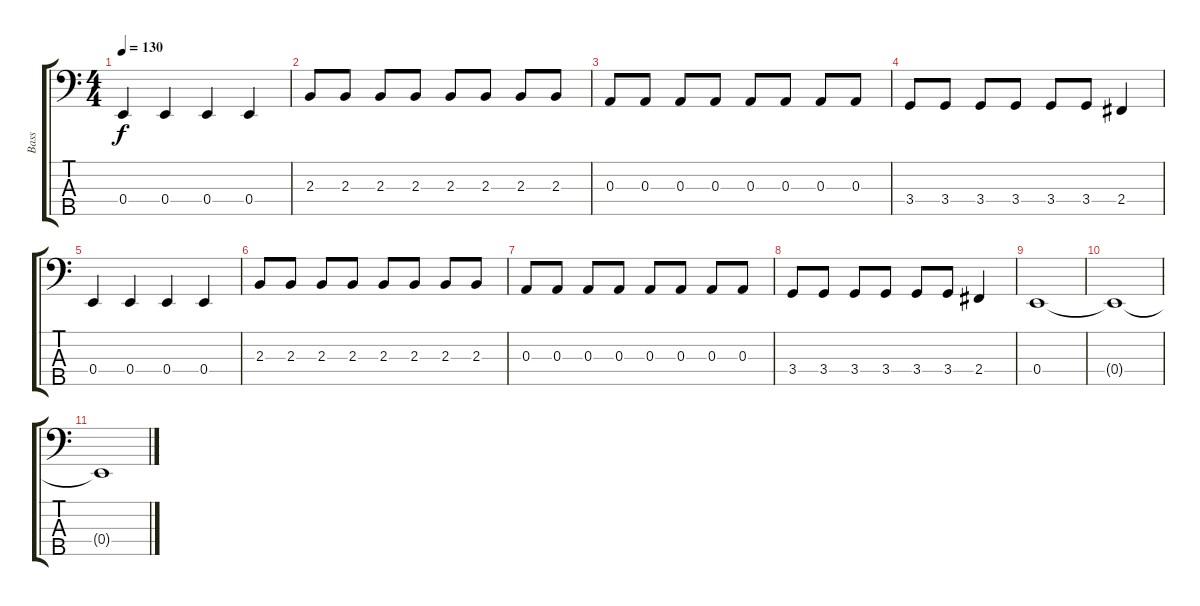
\track ("Bass" "Bass") {instrument electricbassfinger}
\staff {score tabs}
\tuning (G2 D2 A1 E1 B0) {hide}
\ts (4 4)
\tempo 130
\clef f4
\ks c
0.4.4{dy f} 0.4.4 0.4.4 0.4.4 |
2.3.8 2.3.8 2.3.8 2.3.8 2.3.8 2.3.8 2.3.8 2.3.8 |
0.3.8 0.3.8 0.3.8 0.3.8 0.3.8 0.3.8 0.3.8 0.3.8 |
3.4.8 3.4.8 3.4.8 3.4.8 3.4.8 3.4.8 2.4.4 |
0.4.4 0.4.4 0.4.4 0.4.4 |
2.3.8 2.3.8 2.3.8 2.3.8 2.3.8 2.3.8 2.3.8 2.3.8 |
0.3.8 0.3.8 0.3.8 0.3.8 0.3.8 0.3.8 0.3.8 0.3.8 |
3.4.8 3.4.8 3.4.8 3.4.8 3.4.8 3.4.8 2.4.4 |
0.4.1 |
0.4{t}.1 |
0.4{t}.1
